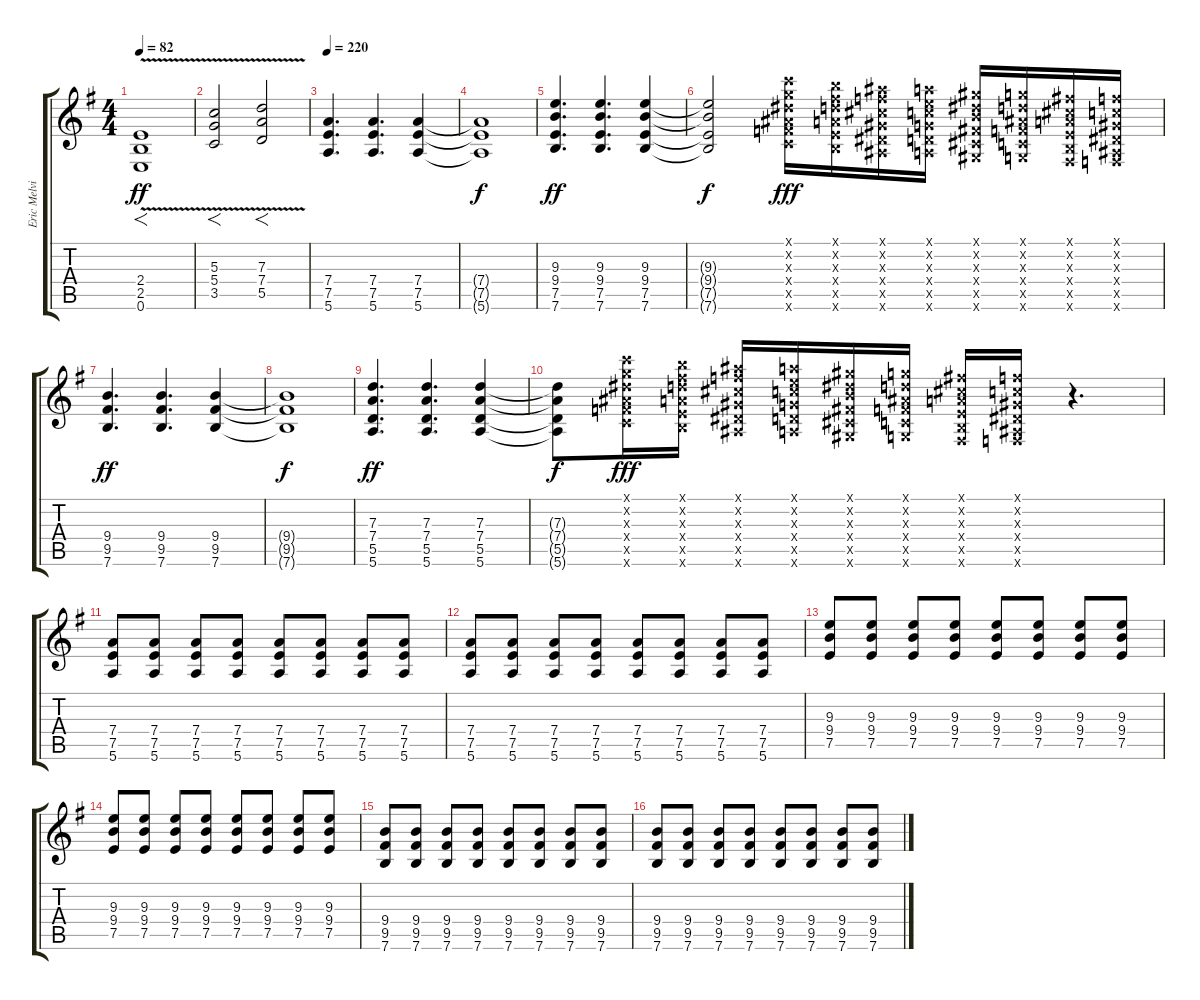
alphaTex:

\track ("Eric Melvin" "Eric Melvi") {instrument overdrivenguitar}
\staff {score tabs}
\tuning (E4 B3 G3 D3 A2 E2) {hide}
\ts (4 4)
\tempo 82
\clef g2
\ks eminor
(2.4{v} 2.5{v} 0.6{v}).1{f dy ff} |
(5.3{v} 5.4{v} 3.5{v}).2{f} (7.3{v} 7.4{v} 5.5{v}).2{f} |
\tempo 220
(7.4 7.5 5.6).4{d} (7.4 7.5 5.6).4{d} (7.4 7.5 5.6).4 |
(7.4{t} 7.5{t} 5.6{t}).1{dy f} |
(9.3 9.4 7.5 7.6).4{d dy ff} (9.3 9.4 7.5 7.6).4{d} (9.3 9.4 7.5 7.6).4 |
(9.3{t} 9.4{t} 7.5{t} 7.6{t}).2{dy f} (8.1{x} 8.2{x} 8.3{x} 8.4{x} 8.5{x} 8.6{x}).16{dy fff} (7.1{x} 7.2{x} 7.3{x} 7.4{x} 7.5{x} 7.6{x}).16 (6.1{x} 6.2{x} 6.3{x} 6.4{x} 6.5{x} 6.6{x}).16 (5.1{x} 5.2{x} 5.3{x} 5.4{x} 5.5{x} 5.6{x}).16 (4.1{x} 4.2{x} 4.3{x} 4.4{x} 4.5{x} 4.6{x}).16 (3.1{x} 3.2{x} 3.3{x} 3.4{x} 3.5{x} 3.6{x}).16 (2.1{x} 2.2{x} 2.3{x} 2.4{x} 2.5{x} 2.6{x}).16 (1.1{x} 1.2{x} 1.3{x} 1.4{x} 1.5{x} 1.6{x}).16 |
(9.4 9.5 7.6).4{d dy ff} (9.4 9.5 7.6).4{d} (9.4 9.5 7.6).4 |
(9.4{t} 9.5{t} 7.6{t}).1{dy f} |
(7.3 7.4 5.5 5.6).4{d dy ff} (7.3 7.4 5.5 5.6).4{d} (7.3 7.4 5.5 5.6).4 |
(7.3{t} 7.4{t} 5.5{t} 5.6{t}).8{dy f} (8.1{x} 8.2{x} 8.3{x} 8.4{x} 8.5{x} 8.6{x}).16{dy fff} (7.1{x} 7.2{x} 7.3{x} 7.4{x} 7.5{x} 7.6{x}).16 (6.1{x} 6.2{x} 6.3{x} 6.4{x} 6.5{x} 6.6{x}).16 (5.1{x} 5.2{x} 5.3{x} 5.4{x} 5.5{x} 5.6{x}).16 (4.1{x} 4.2{x} 4.3{x} 4.4{x} 4.5{x} 4.6{x}).16 (3.1{x} 3.2{x} 3.3{x} 3.4{x} 3.5{x} 3.6{x}).16 (2.1{x} 2.2{x} 2.3{x} 2.4{x} 2.5{x} 2.6{x}).16 (1.1{x} 1.2{x} 1.3{x} 1.4{x} 1.5{x} 1.6{x}).16 r.4{d} |
(7.4 7.5 5.6).8 (7.4 7.5 5.6).8 (7.4 7.5 5.6).8 (7.4 7.5 5.6).8 (7.4 7.5 5.6).8 (7.4 7.5 5.6).8 (7.4 7.5 5.6).8 (7.4 7.5 5.6).8 |
(7.4 7.5 5.6).8 (7.4 7.5 5.6).8 (7.4 7.5 5.6).8 (7.4 7.5 5.6).8 (7.4 7.5 5.6).8 (7.4 7.5 5.6).8 (7.4 7.5 5.6).8 (7.4 7.5 5.6).8 |
(9.3 9.4 7.5).8 (9.3 9.4 7.5).8 (9.3 9.4 7.5).8 (9.3 9.4 7.5).8 (9.3 9.4 7.5).8 (9.3 9.4 7.5).8 (9.3 9.4 7.5).8 (9.3 9.4 7.5).8 |
(9.3 9.4 7.5).8 (9.3 9.4 7.5).8 (9.3 9.4 7.5).8 (9.3 9.4 7.5).8 (9.3 9.4 7.5).8 (9.3 9.4 7.5).8 (9.3 9.4 7.5).8 (9.3 9.4 7.5).8 |
(9.4 9.5 7.6).8 (9.4 9.5 7.6).8 (9.4 9.5 7.6).8 (9.4 9.5 7.6).8 (9.4 9.5 7.6).8 (9.4 9.5 7.6).8 (9.4 9.5 7.6).8 (9.4 9.5 7.6).8 |
(9.4 9.5 7.6).8 (9.4 9.5 7.6).8 (9.4 9.5 7.6).8 (9.4 9.5 7.6).8 (9.4 9.5 7.6).8 (9.4 9.5 7.6).8 (9.4 9.5 7.6).8 (9.4 9.5 7.6).8
